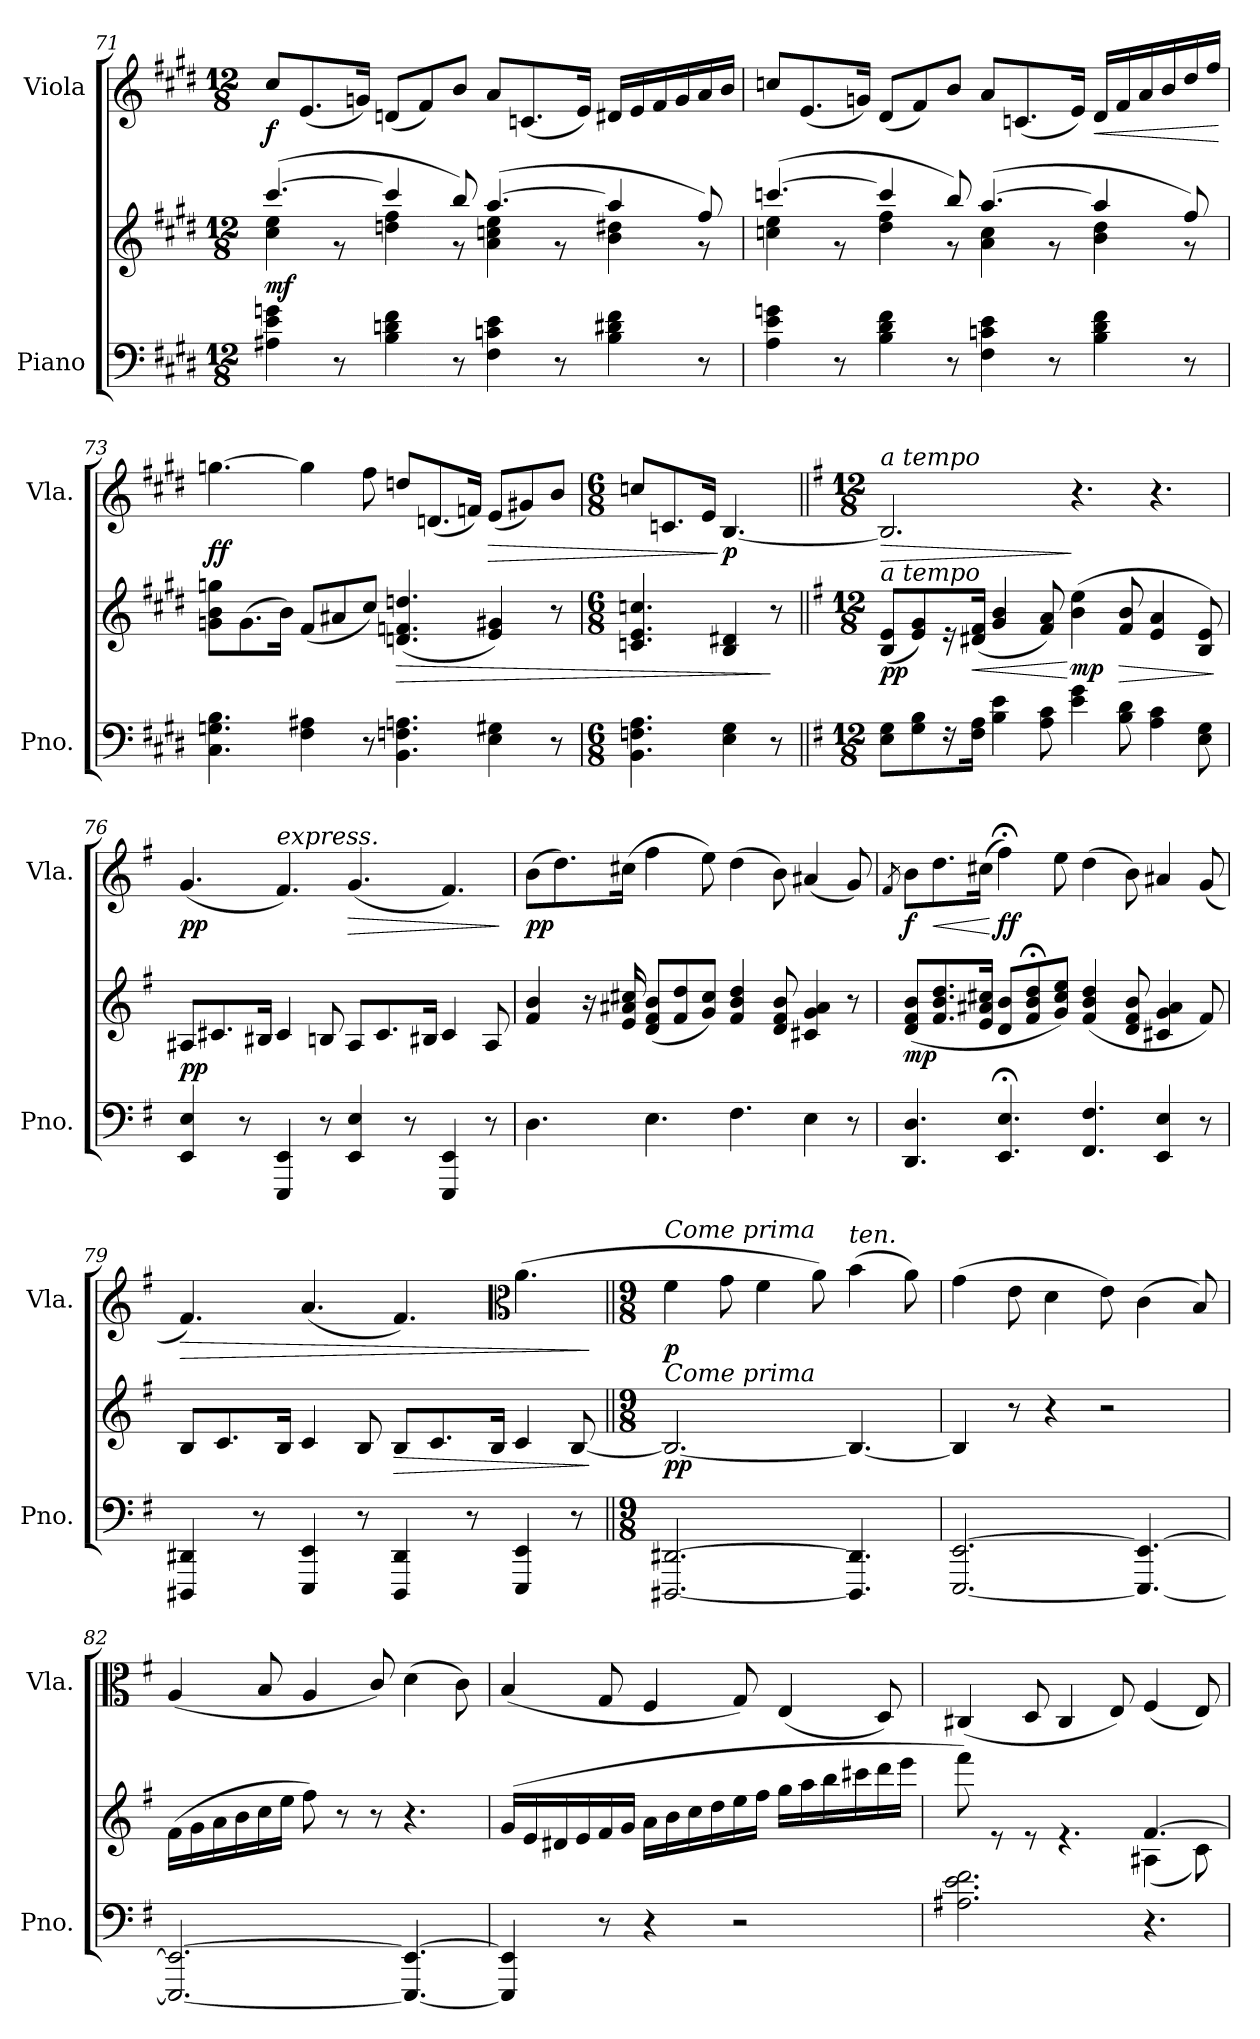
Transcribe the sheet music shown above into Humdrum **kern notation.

**kern	**kern	**dynam	**kern	**dynam
*part2	*part2	*part2	*part1	*part1
*staff3	*staff2	*staff2/3	*staff1	*staff1
*I"Piano	*	*	*I"Viola	*
*I'Pno.	*	*	*I'Vla.	*
*clefF4	*clefG2	*	*clefG2	*
*k[f#c#g#d#]	*k[f#c#g#d#]	*	*k[f#c#g#d#]	*
*M12/8	*M12/8	*	*M12/8	*
=71	=71	=71	=71	=71
*	*^	*	*	*
!	!	!	!LO:DY:b	!	!LO:DY:b
4A#X\ 4e\ 4gn\	([4.ccc#/	4cc#\ 4ee\	mf	8cc#/L	f
.	.	.	.	(8.e/	.
8r	.	8r	.	.	.
.	.	.	.	16gn/Jk)	.
4B\ 4dn\ 4f#\	4ccc#/]	4ddn\ 4ff#\	.	(8dn/L	.
.	.	.	.	8f#/)	.
8r	8bb/)	8r	.	8b/J	.
4F#\ 4cn\ 4e\	([4.aa/	4a\ 4ccn\ 4ee\	.	8a/L	.
.	.	.	.	(8.cn/	.
8r	.	8r	.	.	.
.	.	.	.	16e/Jk)	.
4B\ 4d#X\ 4f#\	4aa/]	4b\ 4dd#X\	.	16d#X/LL	.
.	.	.	.	16e/	.
.	.	.	.	16f#/	.
.	.	.	.	16g/	.
8r	8ff#/)	8r	.	16a/	.
.	.	.	.	16b/JJ	.
=72	=72	=72	=72	=72	=72
4A\ 4e\ 4gn\	([4.cccn/	4ccn\ 4ee\	.	8ccn/L	.
.	.	.	.	(8.e/	.
8r	.	8r	.	.	.
.	.	.	.	16gn/Jk)	.
4B\ 4d#\ 4f#\	4ccc/]	4dd#\ 4ff#\	.	(8d#/L	.
.	.	.	.	8f#/)	.
8r	8bb/)	8r	.	8b/J	.
4F#\ 4cn\ 4e\	([4.aa/	4a\ 4cc\	.	8a/L	.
.	.	.	.	(8.cn/	.
8r	.	8r	.	.	.
.	.	.	.	16e/Jk)	.
!	!	!	!	!	!LO:HP:b
4B\ 4d#\ 4f#\	4aa/]	4b\ 4dd#\	.	16d#/LL	<
.	.	.	.	16f#/	.
.	.	.	.	16a/	.
.	.	.	.	16b/	.
8r	8ff#/)	8r	.	16dd#/	.
.	.	.	.	16ff#/JJ	.
*	*v	*v	*	*	*
.	.	.	.	[
!!LO:LB:g=z
=73	=73	=73	=73	=73
!	!	!	!	!LO:DY:b
4.C#\ 4.Gn\ 4.B\	8gn\ 8b\ 8ggn\L	.	[4.ggn\	ff
.	(8.g\	.	.	.
.	16b\Jk)	.	.	.
4F#\ 4A#X\	(8f#/L	.	4gg\]	.
.	8a#X/	.	.	.
8r	8cc#/J)	.	8ff#\	.
!	!	!LO:HP:b	!	!
4.BB\ 4.Fn\ 4.An\	(4.dn/ 4.fn/ 4.ddn/	>	8ddn/L	.
.	.	.	(8.dn/	.
.	.	.	16fn/Jk)	.
!	!	!	!	!LO:HP:b
4E\ 4G#X\	4e/ 4g#X/)	.	(8e/L	>
.	.	.	8g#X/)	.
8r	8r	.	8b/J	.
=74	=74	=74	=74	=74
*M6/8	*M6/8	*	*M6/8	*
*	*	*	*MM68	*
4.BB\ 4.Fn\ 4.A\	4.cn/ 4.e/ 4.ccn/	.	8ccn/L	.
*	*	*	*MM53	*
.	.	.	8.cn/	.
.	.	.	16e/Jk	.
!	!	!	!	!LO:DY:n=1:b
4E\ 4G#\	4B/ 4d#X/	.	[4.B/	] p
8r	8r	]	.	.
=75||	=75||	=75||	=75||	=75||
*k[f#]	*k[f#]	*	*k[f#]	*
*M12/8	*M12/8	*	*M12/8	*
*	*	*	*MM75	*
!	!	!	!LO:TX:a:i:t=a tempo	!
!	!LO:TX:a:i:t=a tempo	!	!	!
!	!	!LO:DY:b	!	!LO:HP:b
8E\ 8G\L	(8B/ 8e/L	pp	2.B/]	>
8G\ 8B\	8e/ 8g/)	.	.	.
16r	16r	.	.	.
!	!	!LO:HP:b	!	!
16F#\ 16A\Jk	(16d#X/ 16f#/Jk	<	.	.
4B\ 4e\	4g/ 4b/	.	.	.
8A\ 8c\	8f#/ 8a/)	.	.	.
!	!	!LO:DY:n=1:b	!	!
4e\ 4g\	(4b\ 4ee\	[ mp	4.r	]
!	!	!LO:HP:b	!	!
8B\ 8d\	8f#/ 8b/	>	.	.
4A\ 4c\	4e/ 4a/	.	4.r	.
8E\ 8G\	8B/ 8e/)	.	.	.
.	.	]	.	.
!!LO:LB:g=z
=76	=76	=76	=76	=76
!	!	!LO:DY:b	!	!LO:DY:b
4EE/ 4E/	8A#X/L	pp	(4.g/	pp
.	8.c#X/	.	.	.
8r	.	.	.	.
.	16B#X/Jk	.	.	.
!	!	!	!LO:TX:a:i:t=express.	!
4EEE/ 4EE/	4c#/	.	4.f#/)	.
8r	8Bn/	.	.	.
!	!	!	!	!LO:HP:b
4EE/ 4E/	8A#/L	.	(4.g/	>
.	8.c#/	.	.	.
8r	.	.	.	.
.	16B#X/Jk	.	.	.
4EEE/ 4EE/	4c#/	.	4.f#/)	.
8r	8A#/	.	.	.
.	.	.	.	]
=77	=77	=77	=77	=77
!	!	!	!	!LO:DY:b
4.D\	4f#/ 4b/	.	(8b\L	pp
.	.	.	8.dd\)	.
.	16r	.	.	.
.	16e/ 16a#X/ 16cc#X/	.	(16cc#X\Jk	.
4.E\	(8d/ 8f#/ 8b/L	.	4ff#\	.
.	8f#/ 8dd/	.	.	.
.	8g/ 8cc#/J)	.	8ee\)	.
4.F#\	4f#/ 4b/ 4dd/	.	(4dd\	.
.	8d/ 8f#/ 8b/	.	8b\)	.
4E\	4c#X/ 4g/ 4a#/	.	(4a#X/	.
8r	8r	.	8g/)	.
=78	=78	=78	=78	=78
*	*	*	*MM68	*
.	.	.	8qf#/	.
!	!	!LO:DY:b	!	!LO:DY:b
4.DD/ 4.D/	(8d/ 8f#/ 8b/L	mp	8b\L	f
!	!	!	!	!LO:HP:b
.	8.f#/ 8.b/ 8.dd/	.	8.dd\	<
.	16e/ 16a#X/ 16cc#X/Jk	.	(16cc#X\Jk	.
!	!	!	!	!LO:DY:n=1:b
4.EE/;< 4.E/;<	8d/ 8b/L	.	4ff#;<\)	[ ff
.	8f#/;< 8b/;< 8dd/;<	.	.	.
*	*	*	*MM78	*
.	8g/ 8cc#/ 8ee/J)	.	8ee\	.
4.FF#/ 4.F#/	(4f#/ 4b/ 4dd/	.	(4dd\	.
.	8d/ 8f#/ 8b/	.	8b\)	.
4EE/ 4E/	4c#X/ 4g/ 4a#/	.	4a#X/	.
8r	8f#/)	.	(8g/	.
!!LO:LB:g=z
=79	=79	=79	=79	=79
!	!	!	!	!LO:HP:b
4DDD#X/ 4DD#X/	8B/L	.	4.f#/)	>
.	8.c/	.	.	.
8r	.	.	.	.
.	16B/Jk	.	.	.
*	*	*	*MM75	*
4EEE/ 4EE/	4c/	.	(4.a/	.
8r	8B/	.	.	.
*	*	*	*MM72	*
!	!	!LO:HP:b	!	!
4DDD#/ 4DD#/	8B/L	>	4.f#/)	.
.	8.c/	.	.	.
8r	.	.	.	.
.	16B/Jk	.	.	.
*	*	*	*clefC3	*
*	*	*	*MM69	*
4EEE/ 4EE/	4c/	.	(>4.a\	.
8r	[8B/	.	.	.
.	.	]	.	]
=80||	=80||	=80||	=80||	=80||
*M9/8	*M9/8	*	*M9/8	*
*	*	*	*MM78	*
!	!	!	!LO:TX:a:i:t=Come prima	!
!	!LO:TX:a:i:t=Come prima	!	!	!
!	!	!LO:DY:b	!	!LO:DY:b
[2.DDD#X/ [2.DD#X/	2.B/_	pp	4f#\	p
.	.	.	8g\	.
.	.	.	4f#\	.
.	.	.	8a\)	.
!	!	!	!LO:TX:a:i:t=ten.	!
4.DDD#/] 4.DD#/]	4.B/_	.	(4b\	.
.	.	.	8a\)	.
=81	=81	=81	=81	=81
[2.EEE/ [2.EE/	4B/]	.	(4g\	.
.	8r	.	8e\	.
.	4r	.	4d\	.
.	2r	.	8e\)	.
4.EEE/_ 4.EE/_	.	.	(4c\	.
.	.	.	8B/)	.
=82	=82	=82	=82	=82
2.EEE/_ 2.EE/_	(16f#\LL	.	(4A/	.
.	16g\	.	.	.
.	16a\	.	.	.
.	16b\	.	.	.
.	16cc\	.	8B/	.
.	16ee\JJ	.	.	.
.	8ff#\)	.	4A/	.
.	8r	.	.	.
.	8r	.	8c/)	.
4.EEE/_ 4.EE/_	4.r	.	(4d\	.
.	.	.	8c\)	.
!!LO:PB:g=z
=83	=83	=83	=83	=83
4EEE/] 4EE/]	(16g/LL	.	(4B/	.
.	16e/	.	.	.
.	16d#X/	.	.	.
.	16e/	.	.	.
8r	16f#/	.	8G/	.
.	16g/JJ	.	.	.
4r	16a\LL	.	4F#/	.
.	16b\	.	.	.
.	16cc\	.	.	.
.	16dd\	.	.	.
2r	16ee\	.	8G/)	.
.	16ff#\JJ	.	.	.
.	16gg\LL	.	(4E/	.
.	16aa\	.	.	.
.	16bb\	.	.	.
.	16ccc#X\	.	.	.
.	16ddd\	.	8D/)	.
.	16eee\JJ	.	.	.
=84	=84	=84	=84	=84
*	*^	*	*	*
2.A#X\ 2.e\ 2.f#\	8fff#\)	2.ryy	.	(4C#X/	.
.	8re	.	.	.	.
.	8re	.	.	8D/	.
.	4.re	.	.	4C#/	.
.	.	.	.	8E/)	.
4.r	[4.f#/	(4A#X\	.	(4F#/	.
.	.	8c\)	.	8E/)	.
*	*v	*v	*	*	*
=	=	=	=	=
*-	*-	*-	*-	*-
